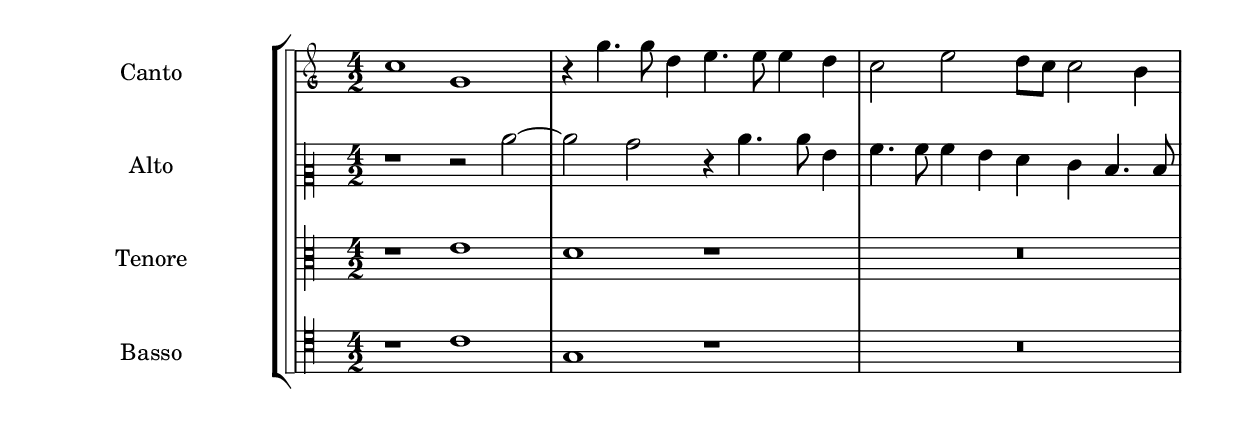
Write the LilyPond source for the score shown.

\version "2.16.0"
\include "english.ly"

\include "../../include/macros.ly" 

cantoXI = \relative c'' {
    \fourTwoCommonTime
    \clef "petrucci-g"
    \key c \major
    
    c1 g | r4 g'4. g8 d4 e4. e8 e4 d | c2 e d8([ c] c2) b4 | }

altoXI = \relative c'' {
    \fourTwoCommonTime
    \clef "petrucci-c2"
    \key c \major

    r1 r2 c ~ | c b r4 c4. c8 g4 | a4. a8 a4 g f e d4. d8 | }


tenoreXI = \relative c' {
    \fourTwoCommonTime
    \clef "petrucci-c3"
    \key c \major

    r1 e | d r1 | R\breve | }

bassoXI = \relative c' {
    \fourTwoCommonTime
    \key c \major
    \clef "petrucci-c4"

    r1 c | g r1 | R\breve }

    
\layout {
    ragged-bottom = ##t
    \context {
    }
    indent = 4\cm
    incipit-width = 2\cm
}
   \score {
        \new StaffGroup \with {
          systemStartDelimiter = #'SystemStartSquare
        } <<
            \new ChoirStaff = choirStaff <<
                \new Voice << 
                    \override Slur #'transparent = ##t 
                    \set Staff.instrumentName = #"Canto"
                    \cantoXI 
                >>
                \new Voice << 
                    \override Slur #'transparent = ##t 
                    \set Staff.instrumentName = #"Alto"
                    \altoXI 
                >>
                \new Voice << 
                    \set Staff.instrumentName = #"Tenore"
                    \tenoreXI 
                >>
                \new Voice << 
                    \set Staff.instrumentName = #"Basso"
                    \bassoXI 
                >>
            >>
        >>
}



